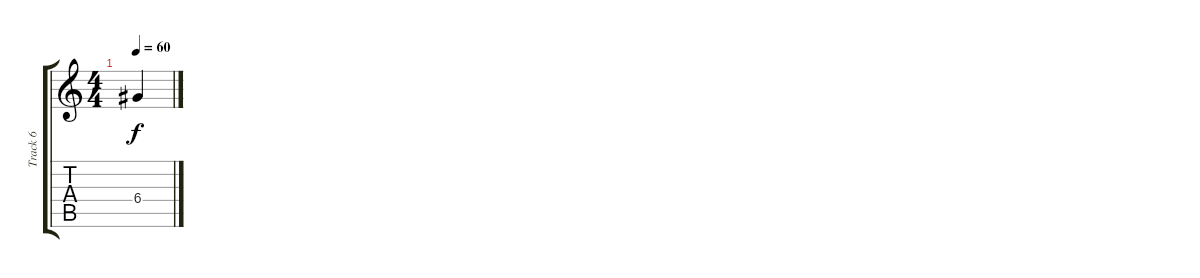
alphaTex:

\track ("Track 6" "Track 6") {instrument electricguitarclean}
\staff {score tabs}
\tuning (E4 B3 G3 D3 A2 E2) {hide}
\ts (4 4)
\tempo 60
\clef g2
\ks c
6.4.4{dy f}
